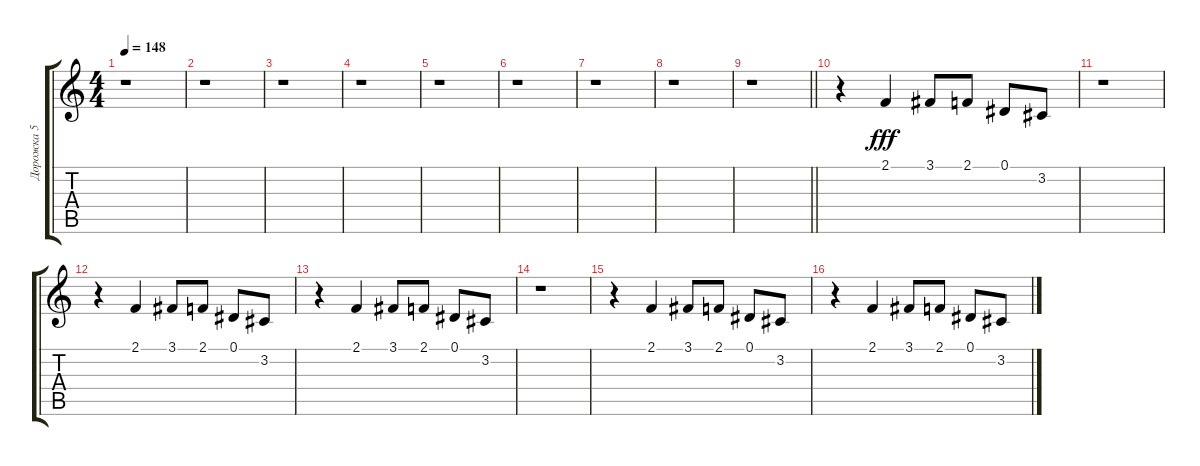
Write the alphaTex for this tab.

\track ("Дорожка 5" "Дорожка 5") {instrument brightacousticpiano}
\staff {score tabs}
\tuning (Eb4 Bb3 Gb3 Db3 Ab2 Eb2) {hide}
\ts (4 4)
\tempo 148
\clef g2
\ks c
r.1{dy fff} |
r.1 |
r.1 |
r.1 |
r.1 |
r.1 |
r.1 |
r.1 |
\barLineRight lightlight
r.1 |
r.4 2.1.4 3.1.8 2.1.8 0.1.8 3.2.8 |
r.1 |
r.4 2.1.4 3.1.8 2.1.8 0.1.8 3.2.8 |
r.4 2.1.4 3.1.8 2.1.8 0.1.8 3.2.8 |
r.1 |
r.4 2.1.4 3.1.8 2.1.8 0.1.8 3.2.8 |
r.4 2.1.4 3.1.8 2.1.8 0.1.8 3.2.8
